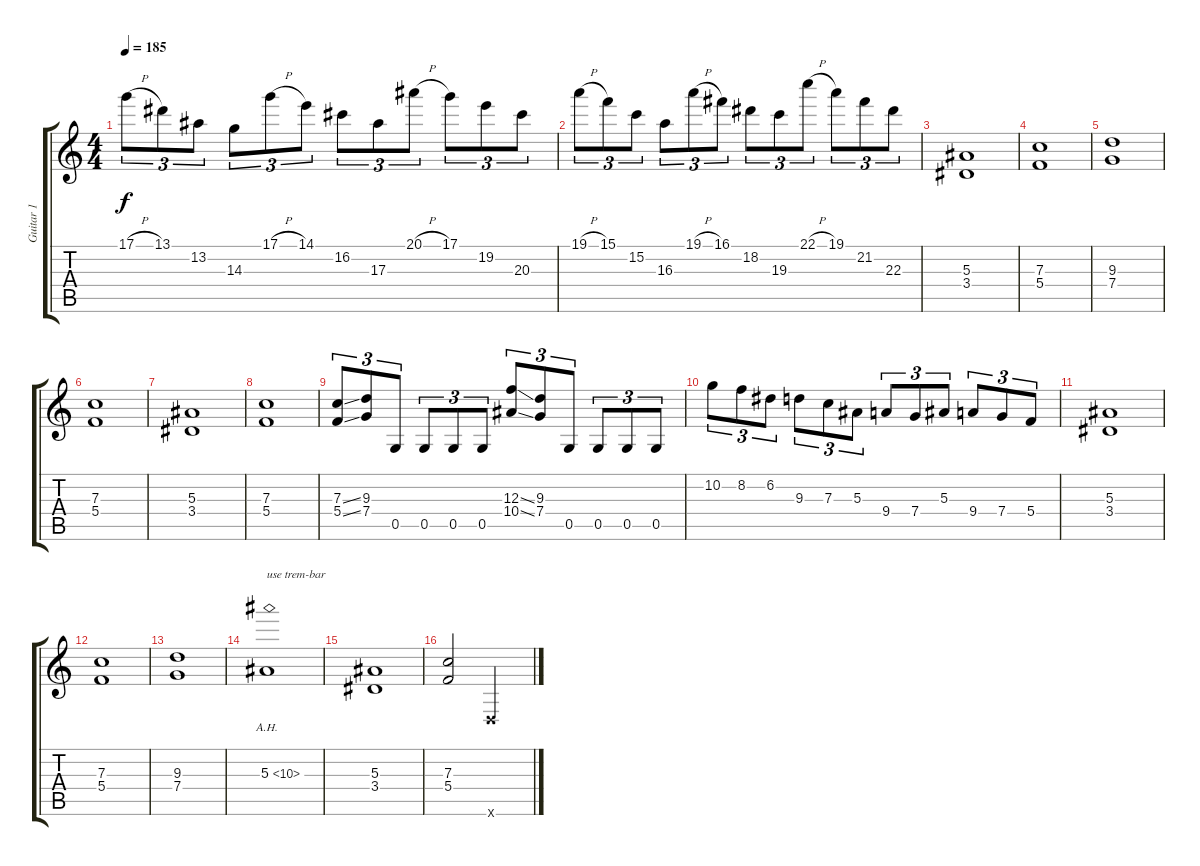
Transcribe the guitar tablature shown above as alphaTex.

\track ("Guitar 1" "Guitar 1") {instrument acousticguitarnylon}
\staff {score tabs}
\tuning (D4 A3 F3 C3 G2 D2) {hide}
\ts (4 4)
\tempo 185
\clef g2
\ks c
17.1{h}.8{tu (3 2) dy f} 13.1.8{tu (3 2)} 13.2.8{tu (3 2)} 14.3.8{tu (3 2)} 17.1{h}.8{tu (3 2)} 14.1.8{tu (3 2)} 16.2.8{tu (3 2)} 17.3.8{tu (3 2)} 20.1{h}.8{tu (3 2)} 17.1.8{tu (3 2)} 19.2.8{tu (3 2)} 20.3.8{tu (3 2)} |
19.1{h}.8{tu (3 2)} 15.1.8{tu (3 2)} 15.2.8{tu (3 2)} 16.3.8{tu (3 2)} 19.1{h}.8{tu (3 2)} 16.1.8{tu (3 2)} 18.2.8{tu (3 2)} 19.3.8{tu (3 2)} 22.1{h}.8{tu (3 2)} 19.1.8{tu (3 2)} 21.2.8{tu (3 2)} 22.3.8{tu (3 2)} |
(5.3 3.4).1 |
(7.3 5.4).1 |
(9.3 7.4).1 |
(7.3 5.4).1 |
(5.3 3.4).1 |
(7.3 5.4).1 |
(7.3{ss} 5.4{ss}).8{tu (3 2)} (9.3 7.4).8{tu (3 2)} 0.5.8{tu (3 2)} 0.5.8{tu (3 2)} 0.5.8{tu (3 2)} 0.5.8{tu (3 2)} (12.3{ss} 10.4{ss}).8{tu (3 2)} (9.3 7.4).8{tu (3 2)} 0.5.8{tu (3 2)} 0.5.8{tu (3 2)} 0.5.8{tu (3 2)} 0.5.8{tu (3 2)} |
10.2.8{tu (3 2)} 8.2.8{tu (3 2)} 6.2.8{tu (3 2)} 9.3.8{tu (3 2)} 7.3.8{tu (3 2)} 5.3.8{tu (3 2)} 9.4.8{tu (3 2)} 7.4.8{tu (3 2)} 5.3.8{tu (3 2)} 9.4.8{tu (3 2)} 7.4.8{tu (3 2)} 5.4.8{tu (3 2)} |
(5.3 3.4).1 |
(7.3 5.4).1 |
(9.3 7.4).1 |
5.3{ah 5}.1{txt "use trem-bar"} |
(5.3 3.4).1 |
(7.3 5.4).2 0.6{x}.2
